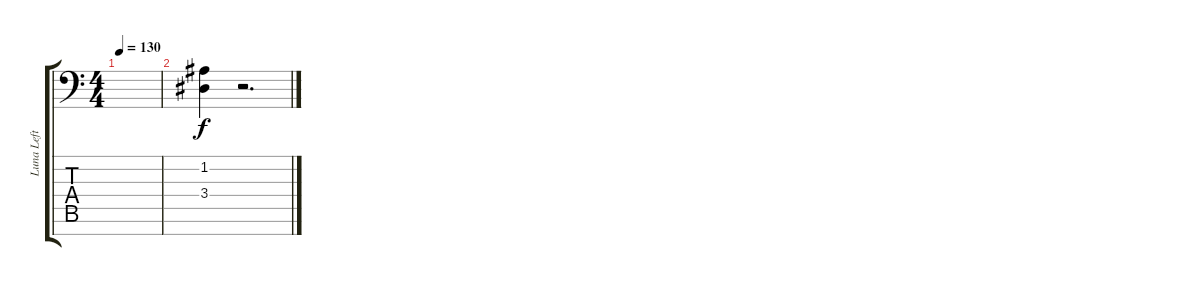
\track ("Luna Left" "Luna Left") {instrument choiraahs}
\staff {score tabs}
\tuning (D4 A3 F3 C3 G2 D2 A1) {hide}
\ts (4 4)
\tempo 130
\clef f4
\ks c
|
(1.2 3.4).4 r.2{d}
